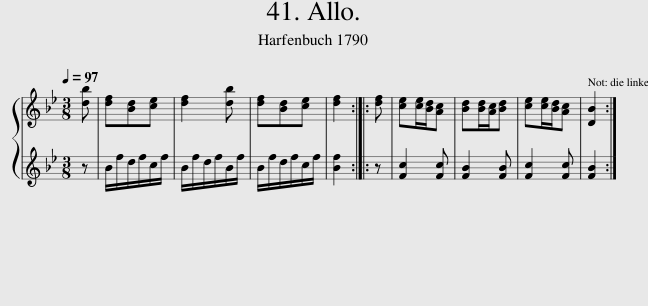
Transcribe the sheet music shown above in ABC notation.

X:1
%%score { 1 | 2 }
L:1/8
Q:1/4=97
M:3/8
I:linebreak $
K:Bb
V:1 treble
V:2 treble
V:1
 [db] | [df][Bd][ce] | [df]2 [db] | [df][Bd][ce] | [df]2 :: %5
 [df] | [ce][ce]/[Bd]/[Ac] | [Bd][Bd]/[Ac]/[Bd] | [ce][ce]/[Bd]/[Ac] | [DB]2 :| %10
V:2
 z | B/f/d/f/c/f/ | B/f/d/f/B/f/ | B/f/d/f/c/f/ | [Bf]2 :: %5
 z | [Fc]2 [Fc] | [FB]2 [FB] | [Fc]2 [Fc] | [FB]2 :| %10
